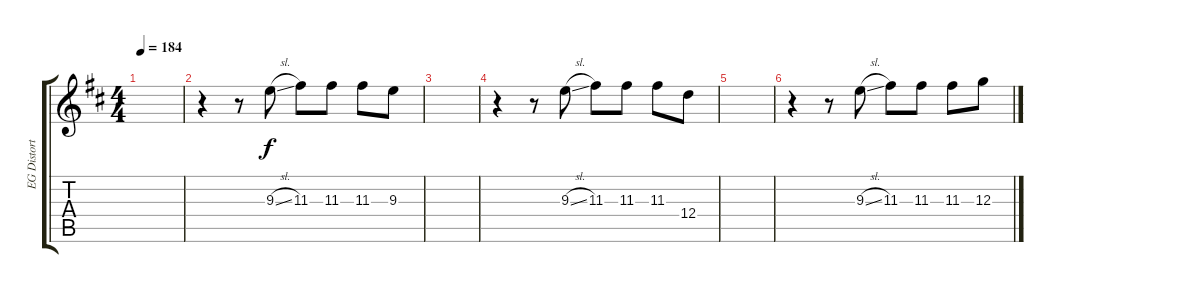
\track ("EG Distortion" "EG Distort") {instrument distortionguitar}
\staff {score tabs}
\tuning (E4 B3 G3 D3 A2 E2) {hide}
\ts (4 4)
\tempo 184
\clef g2
\ks d
|
r.4 r.8 9.3{sl}.8 11.3.8 11.3.8 11.3.8 9.3.8 |
|
r.4 r.8 9.3{sl}.8 11.3.8 11.3.8 11.3.8 12.4.8 |
|
r.4 r.8 9.3{sl}.8 11.3.8 11.3.8 11.3.8 12.3.8
